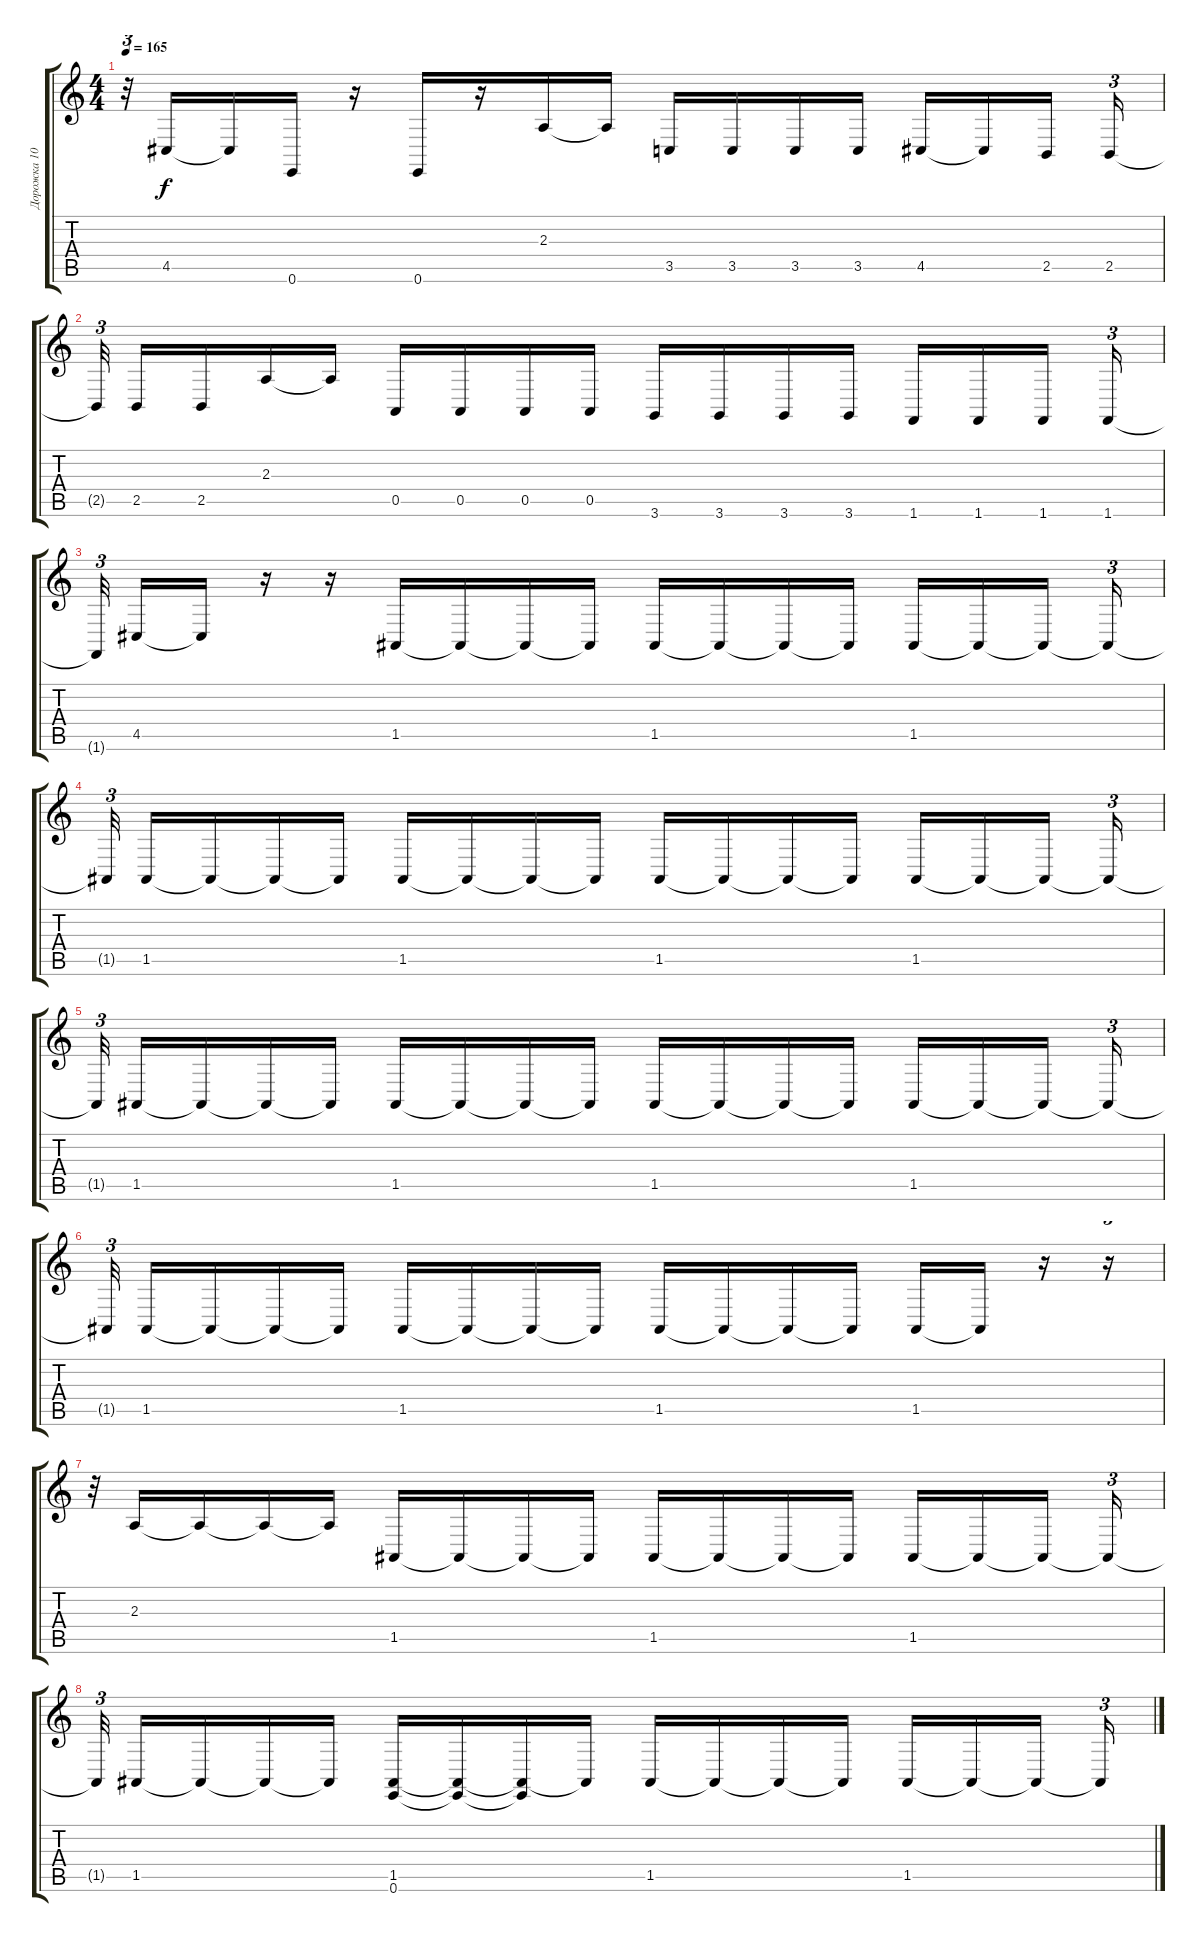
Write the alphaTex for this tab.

\track ("Дорожка 10" "Дорожка 10") {instrument brightacousticpiano}
\staff {score tabs}
\tuning (E4 B3 G3 D3 A2 E2) {hide}
\ts (4 4)
\tempo 165
\clef g2
\ks c
r.32{tu (3 2) dy f} 4.5.16 4.5{t}.16 0.6.16 r.16 0.6.16 r.16 2.3.16 2.3{t}.16 3.5.16 3.5.16 3.5.16 3.5.16 4.5.16 4.5{t}.16 2.5.16{beam splitsecondary} 2.5.16{tu (3 2)} |
2.5{t}.32{tu (3 2) beam splitsecondary} 2.5.16 2.5.16 2.3.16 2.3{t}.16 0.5.16 0.5.16 0.5.16 0.5.16 3.6.16 3.6.16 3.6.16 3.6.16 1.6.16 1.6.16 1.6.16{beam splitsecondary} 1.6.16{tu (3 2)} |
1.6{t}.32{tu (3 2) beam splitsecondary} 4.5.16 4.5{t}.16 r.16 r.16 1.5.16 1.5{t}.16 1.5{t}.16 1.5{t}.16 1.5.16 1.5{t}.16 1.5{t}.16 1.5{t}.16 1.5.16 1.5{t}.16 1.5{t}.16{beam splitsecondary} 1.5{t}.16{tu (3 2)} |
1.5{t}.32{tu (3 2) beam splitsecondary} 1.5.16 1.5{t}.16 1.5{t}.16 1.5{t}.16 1.5.16 1.5{t}.16 1.5{t}.16 1.5{t}.16 1.5.16 1.5{t}.16 1.5{t}.16 1.5{t}.16 1.5.16 1.5{t}.16 1.5{t}.16{beam splitsecondary} 1.5{t}.16{tu (3 2)} |
1.5{t}.32{tu (3 2) beam splitsecondary} 1.5.16 1.5{t}.16 1.5{t}.16 1.5{t}.16 1.5.16 1.5{t}.16 1.5{t}.16 1.5{t}.16 1.5.16 1.5{t}.16 1.5{t}.16 1.5{t}.16 1.5.16 1.5{t}.16 1.5{t}.16{beam splitsecondary} 1.5{t}.16{tu (3 2)} |
1.5{t}.32{tu (3 2) beam splitsecondary} 1.5.16 1.5{t}.16 1.5{t}.16 1.5{t}.16 1.5.16 1.5{t}.16 1.5{t}.16 1.5{t}.16 1.5.16 1.5{t}.16 1.5{t}.16 1.5{t}.16 1.5.16 1.5{t}.16 r.16 r.16{tu (3 2)} |
r.32{tu (3 2)} 2.3.16 2.3{t}.16 2.3{t}.16 2.3{t}.16 1.5.16 1.5{t}.16 1.5{t}.16 1.5{t}.16 1.5.16 1.5{t}.16 1.5{t}.16 1.5{t}.16 1.5.16 1.5{t}.16 1.5{t}.16{beam splitsecondary} 1.5{t}.16{tu (3 2)} |
1.5{t}.32{tu (3 2) beam splitsecondary} 1.5.16 1.5{t}.16 1.5{t}.16 1.5{t}.16 (1.5 0.6).16 (1.5{t} 0.6{t}).16 (1.5{t} 0.6{t}).16 1.5{t}.16 1.5.16 1.5{t}.16 1.5{t}.16 1.5{t}.16 1.5.16 1.5{t}.16 1.5{t}.16{beam splitsecondary} 1.5{t}.16{tu (3 2)}
